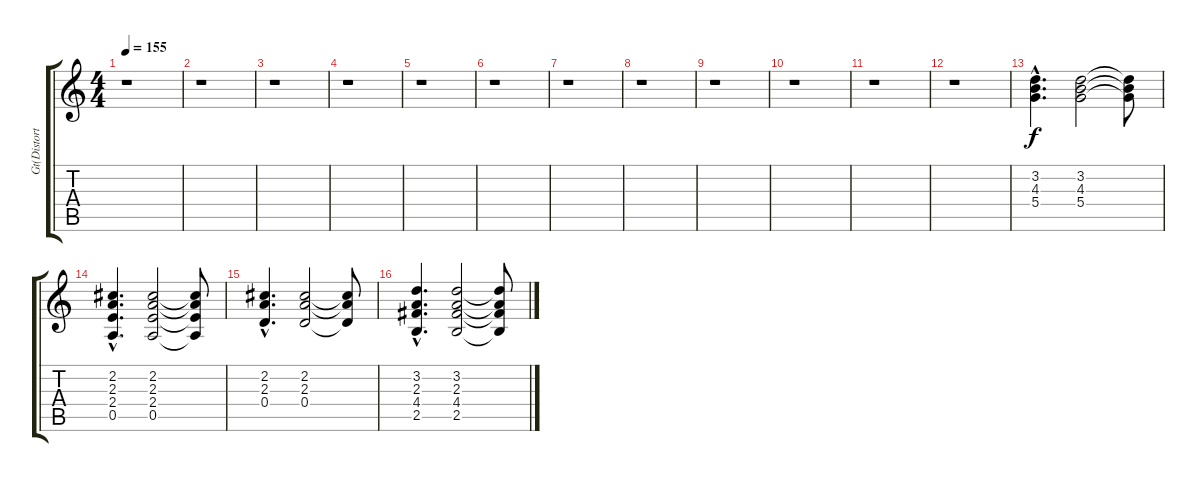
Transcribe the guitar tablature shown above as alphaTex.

\track ("Gt(Distortion)" "Gt(Distort") {instrument distortionguitar}
\staff {score tabs}
\tuning (E4 B3 G3 D3 A2 E2) {hide}
\ts (4 4)
\tempo 155
\clef g2
\ks c
r.1{dy f} |
r.1 |
r.1 |
r.1 |
r.1 |
r.1 |
r.1 |
r.1 |
r.1 |
r.1 |
r.1 |
r.1 |
(3.2{hac} 4.3{hac} 5.4{hac}).4{d} (3.2 4.3 5.4).2 (3.2{t} 4.3{t} 5.4{t}).8 |
(2.2{hac} 2.3{hac} 2.4{hac} 0.5{hac}).4{d} (2.2 2.3 2.4 0.5).2 (2.2{t} 2.3{t} 2.4{t} 0.5{t}).8 |
(2.2{hac} 2.3{hac} 0.4{hac}).4{d} (2.2 2.3 0.4).2 (2.2{t} 2.3{t} 0.4{t}).8 |
(3.2{hac} 2.3{hac} 4.4{hac} 2.5{hac}).4{d} (3.2 2.3 4.4 2.5).2 (3.2{t} 2.3{t} 4.4{t} 2.5{t}).8
